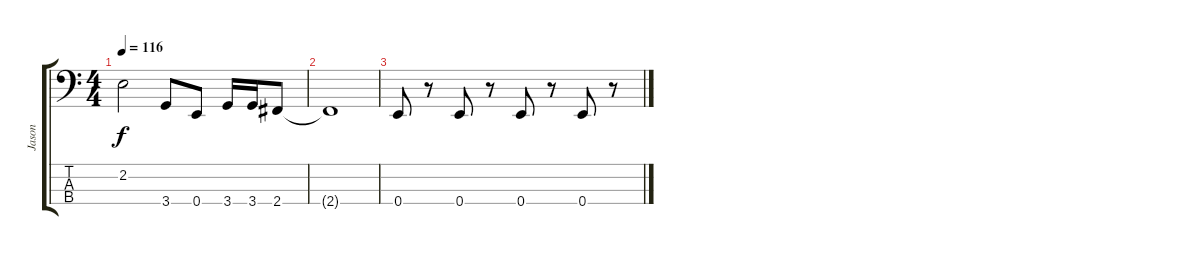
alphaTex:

\track ("Jason" "Jason") {instrument electricbasspick}
\staff {score tabs}
\tuning (G2 D2 A1 E1) {hide}
\ts (4 4)
\tempo 116
\clef f4
\ks c
2.2{t}.2{dy f} 3.4.8 0.4.8 3.4.16 3.4.16 2.4.8 |
2.4{t}.1 |
0.4.8 r.8 0.4.8 r.8 0.4.8 r.8 0.4.8 r.8
